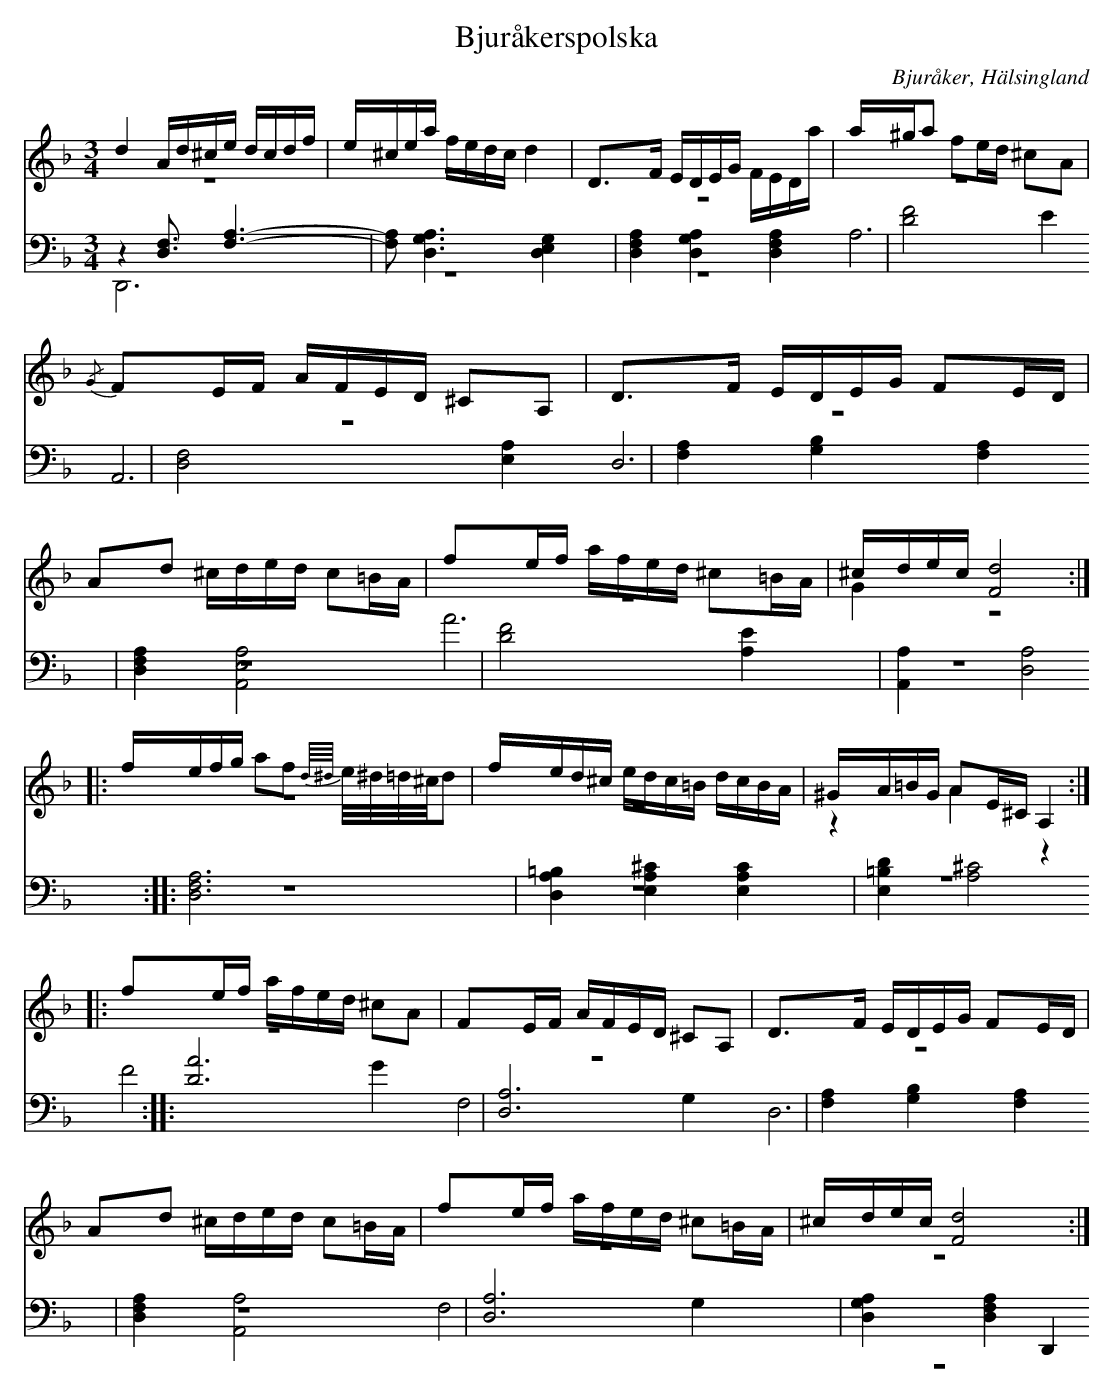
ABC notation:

X:1
T: Bjuråkerspolska
O: Bjuråker, Hälsingland
M: 3/4
L: 1/16
K: Dm
V:1
V:2 merge
V:3
V:4 merge
V:1
d4 Ad^ce dcdf |e^cea fedc d4|D2>F2 EDEG FEDa|a^ga2 f2ed ^c2A2|
{/G}F2EF AFED ^C2A,2|D2>F2 EDEG F2ED|A2d2 ^cded c2=BA|f2ef afed ^c2=BA|^cdec [F8d8]:|
|:fefg a2f2 {d//^d//}e/^d/=d/^c/d2 |fed^c edc=B dcBA|^GA=BG A2E^C A,4:|
|:f2ef afed ^c2A2|F2EF AFED ^C2A,2|D2>F2 EDEG F2ED|
A2d2 ^cded c2=BA|f2ef afed ^c2=BA|^cdec [F8d8]:|
V:2
z12|z12|z12|z12|
z12|z12|z12|z12|G4 z8:|
|:z12|z12|z4 A4 z4:|
|:z12|z12|z12|
z12|z12|z12:|
V:3 clef=bass
z4 [D,2F,2]>[F,12A,12]-|[F,2A,2][D,6G,6A,6] [D,4E,4G,4]|[D,4F,4A,4] [D,4G,4A,4] [D,4F,4A,4]|[D8F8] E4|
[D,8F,8] [E,4A,4]|[F,4A,4] [G,4B,4] [F,4A,4]|[D,4F,4A,4] [A,,8E,8A,8]|[D8F8] [A,4E4]|[A,,4A,4] [D,8A,8]:|
|:[D,12F,12A,12]|[D,4A,4=B,4] [E,4A,4^C4] [E,4A,4C4]|[E,4=B,4D4] [A,8^C8]:|
|:[D12A12]|[D,12A,12]|[F,4A,4] [G,4B,4] [F,4A,4]|
[D,4F,4A,4] [A,,8A,8]|[D,12A,12]|[D,4G,4A,4] [D,4F,4A,4] D,,4:|
V:4 clef=bass
D,,12|z12|z12|A,12|
A,,12|D,12|z12|A12|z12:|
|:z12|z12|z12:|
|:F8 G4|F,8 G,4|D,12|
z12|F,8 G,4|z12:|
